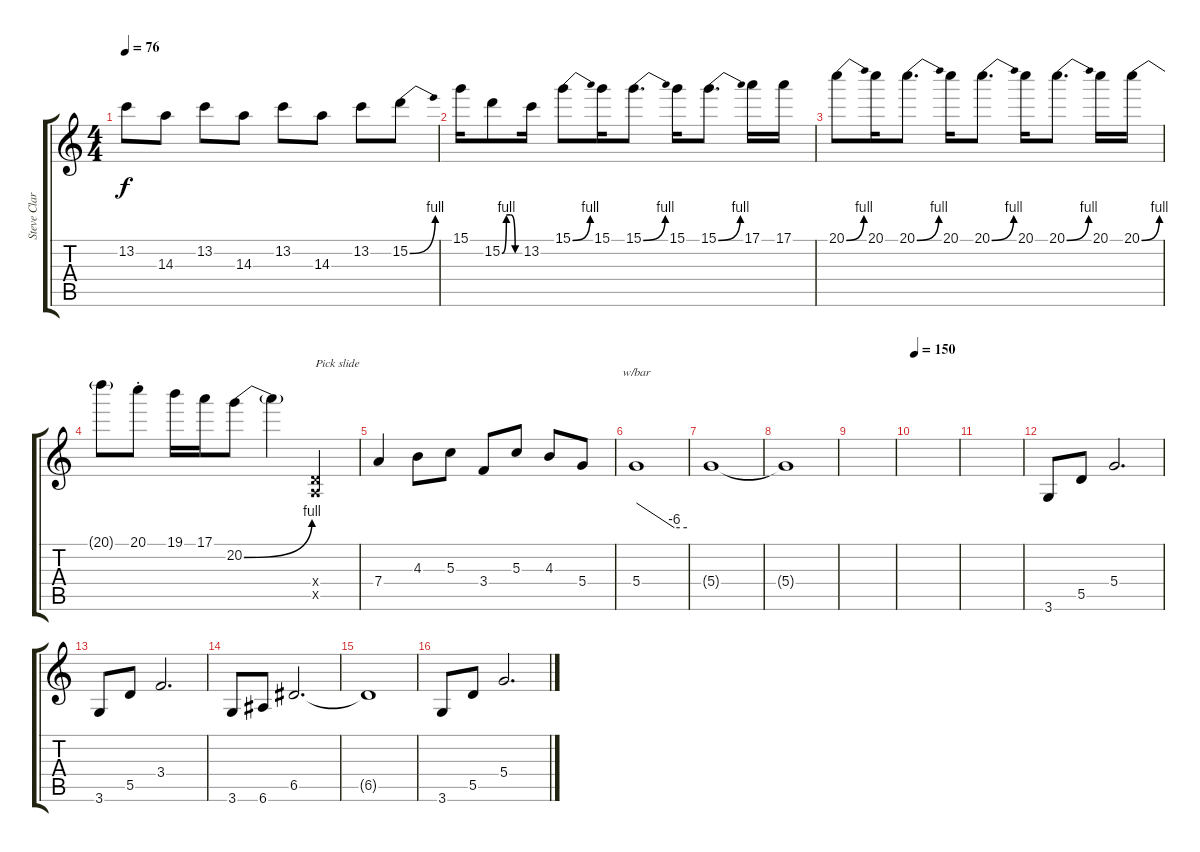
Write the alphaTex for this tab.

\track ("Steve Clark" "Steve Clar") {instrument distortionguitar}
\staff {score tabs}
\tuning (E4 B3 G3 D3 A2 E2) {hide}
\ts (4 4)
\tempo 76
\clef g2
\ks c
13.2{t}.8{dy f} 14.3.8 13.2.8 14.3.8 13.2.8 14.3.8 13.2.8 15.2{be (bend 0 0 60 4)}.8 |
15.1.16 15.2{be (custom 0 0 15 4 30 4 45 0 60 0)}.8 13.2.16 15.1{be (bend 0 0 60 4)}.8 15.1.16 15.1{be (bend 0 0 60 4)}.8{d} 15.1.16 15.1{be (bend 0 0 60 4)}.8{d} 17.1.16 17.1.16 |
20.1{be (bend 0 0 60 4)}.8 20.1.16 20.1{be (bend 0 0 60 4)}.8{d} 20.1.16 20.1{be (bend 0 0 60 4)}.8{d} 20.1.16 20.1{be (bend 0 0 60 4)}.8{d} 20.1.16 20.1{be (bend 0 0 60 4)}.16 |
20.1{t}.8 20.1{st}.8 19.1.16 17.1.16 20.2{be (bend 0 0 60 4)}.8 20.2{t}.4 (0.4{x} 0.5{x}).4{txt "Pick slide"} |
7.4.4 4.3.8 5.3.8 3.4.8 5.3.8 4.3.8 5.4.8 |
5.4.1{tbe (custom default 0 0 45 -24 60 -24)} |
5.4{t}.1{volume 0} |
5.4{t}.1 |
|
\tempo 150
|
|
3.6.8 5.5.8 5.4.2{d} |
3.6.8 5.5.8 3.4.2{d} |
3.6.8 6.6.8 6.5.2{d} |
6.5{t}.1 |
3.6.8 5.5.8 5.4.2{d}
